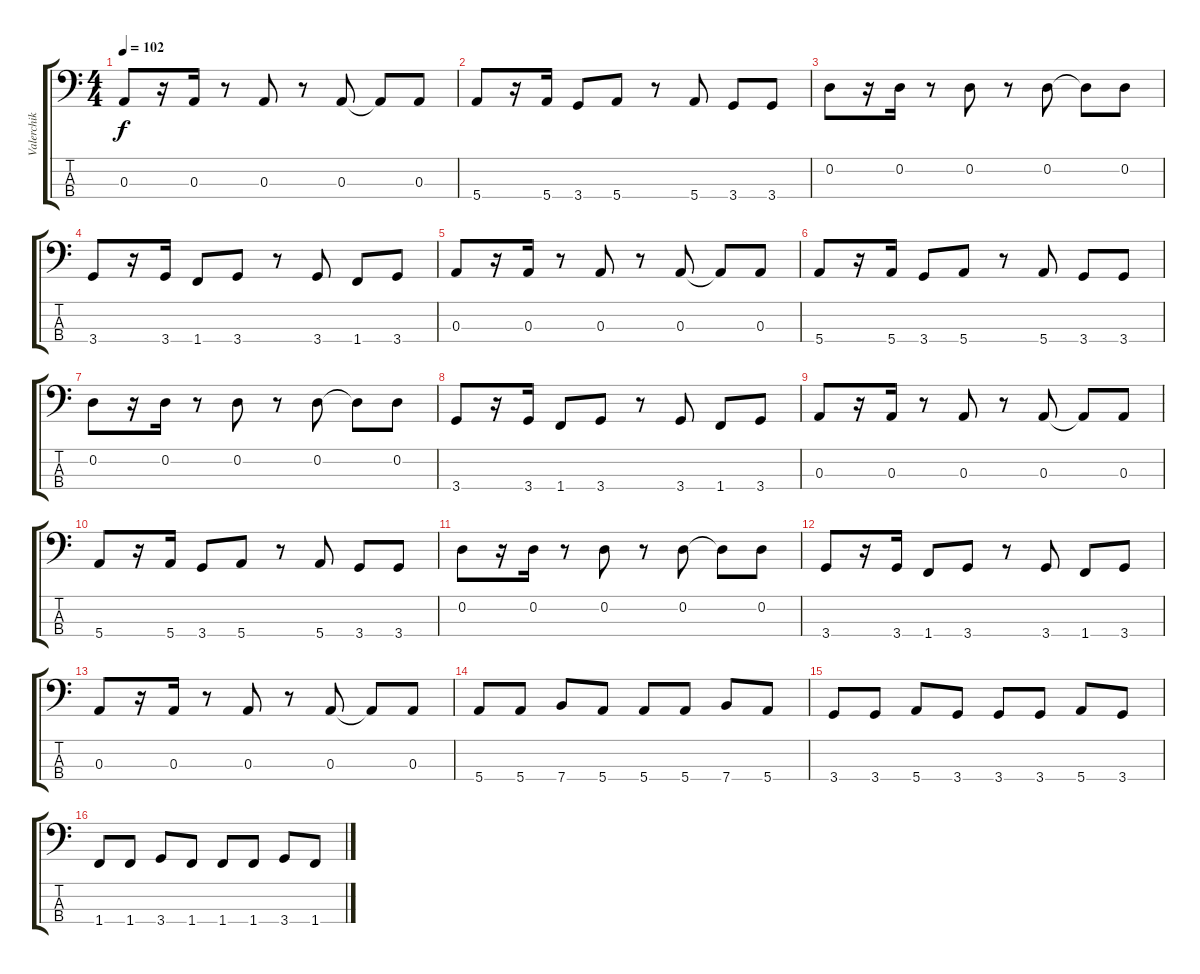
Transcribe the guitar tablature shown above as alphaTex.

\track ("Valerchik" "Valerchik") {instrument electricbassfinger}
\staff {score tabs}
\tuning (G2 D2 A1 E1) {hide}
\ts (4 4)
\tempo 102
\clef f4
\ks c
0.3.8{dy f} r.16 0.3.16 r.8 0.3.8 r.8 0.3.8 0.3{t}.8 0.3.8 |
5.4.8 r.16 5.4.16 3.4.8 5.4.8 r.8 5.4.8 3.4.8 3.4.8 |
0.2.8 r.16 0.2.16 r.8 0.2.8 r.8 0.2.8 0.2{t}.8 0.2.8 |
3.4.8 r.16 3.4.16 1.4.8 3.4.8 r.8 3.4.8 1.4.8 3.4.8 |
0.3.8 r.16 0.3.16 r.8 0.3.8 r.8 0.3.8 0.3{t}.8 0.3.8 |
5.4.8 r.16 5.4.16 3.4.8 5.4.8 r.8 5.4.8 3.4.8 3.4.8 |
0.2.8 r.16 0.2.16 r.8 0.2.8 r.8 0.2.8 0.2{t}.8 0.2.8 |
3.4.8 r.16 3.4.16 1.4.8 3.4.8 r.8 3.4.8 1.4.8 3.4.8 |
0.3.8 r.16 0.3.16 r.8 0.3.8 r.8 0.3.8 0.3{t}.8 0.3.8 |
5.4.8 r.16 5.4.16 3.4.8 5.4.8 r.8 5.4.8 3.4.8 3.4.8 |
0.2.8 r.16 0.2.16 r.8 0.2.8 r.8 0.2.8 0.2{t}.8 0.2.8 |
3.4.8 r.16 3.4.16 1.4.8 3.4.8 r.8 3.4.8 1.4.8 3.4.8 |
0.3.8 r.16 0.3.16 r.8 0.3.8 r.8 0.3.8 0.3{t}.8 0.3.8 |
5.4.8 5.4.8 7.4.8 5.4.8 5.4.8 5.4.8 7.4.8 5.4.8 |
3.4.8 3.4.8 5.4.8 3.4.8 3.4.8 3.4.8 5.4.8 3.4.8 |
1.4.8 1.4.8 3.4.8 1.4.8 1.4.8 1.4.8 3.4.8 1.4.8
